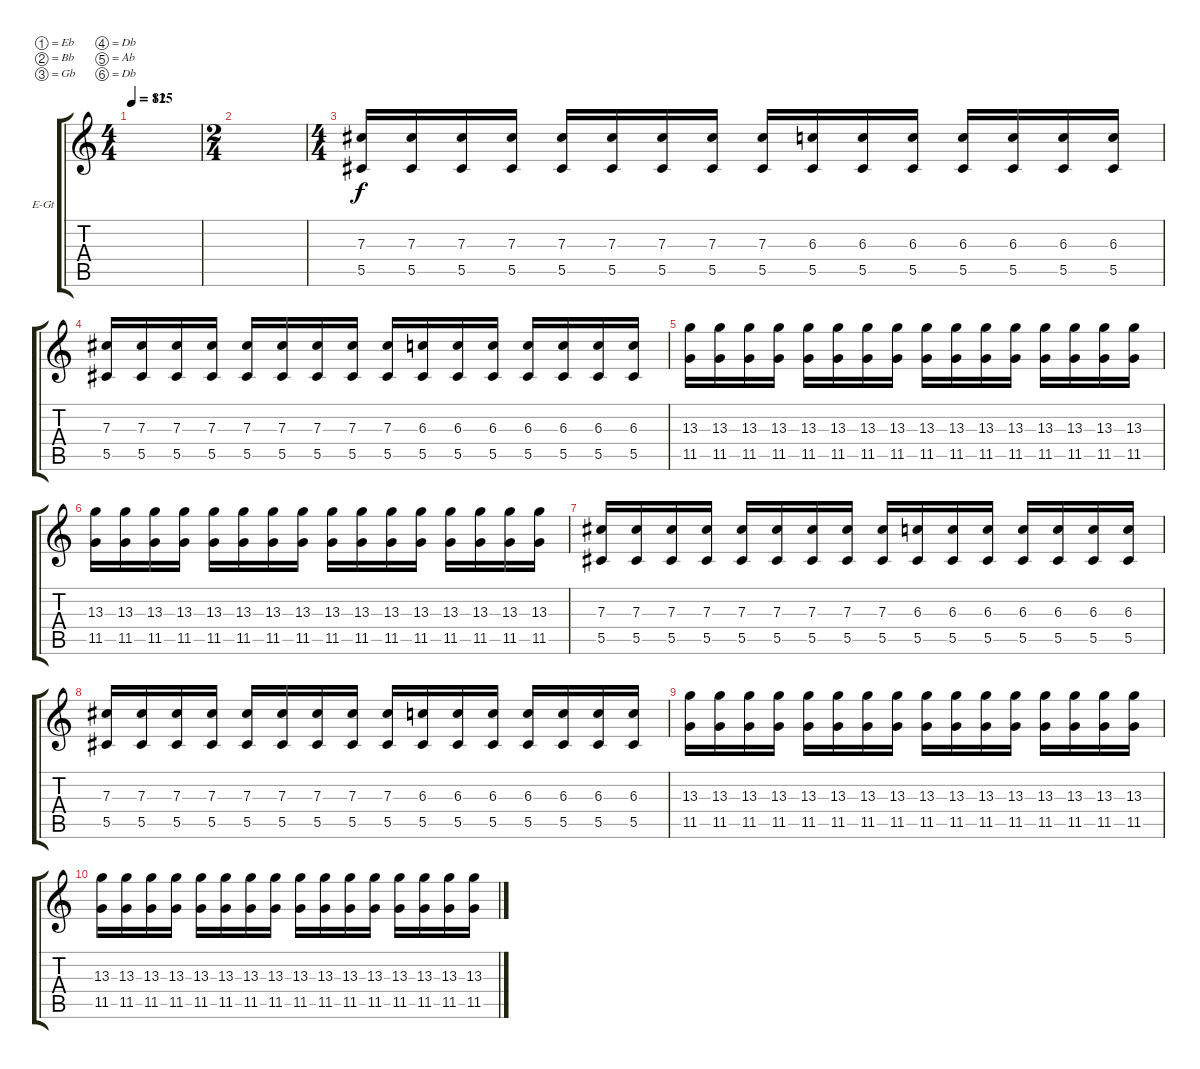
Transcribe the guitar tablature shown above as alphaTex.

\bracketExtendMode groupsimilarinstruments
\firstSystemTrackNameOrientation horizontal
\otherSystemsTrackNameOrientation horizontal
\track ("Electric Guitar" "E-Gt") {instrument distortionguitar}
\staff {score tabs}
\tuning (Eb4 Bb3 Gb3 Db3 Ab2 Db2)
\ts (4 4)
\tempo 115
\tempo (82 0.00625)
\clef g2
\ks c
|
\ts (2 4)
|
\ts (4 4)
\scale
0.333333 (5.5 7.3).16 (5.5 7.3).16 (5.5 7.3).16 (5.5 7.3).16 (5.5 7.3).16 (7.3 5.5).16 (7.3 5.5).16 (7.3 5.5).16 (7.3 5.5).16 (6.3 5.5).16 (6.3 5.5).16 (6.3 5.5).16 (6.3 5.5).16 (6.3 5.5).16 (6.3 5.5).16 (6.3 5.5).16 |
\scale
0.333333 (5.5 7.3).16 (5.5 7.3).16 (5.5 7.3).16 (5.5 7.3).16 (5.5 7.3).16 (7.3 5.5).16 (7.3 5.5).16 (7.3 5.5).16 (7.3 5.5).16 (6.3 5.5).16 (6.3 5.5).16 (6.3 5.5).16 (6.3 5.5).16 (6.3 5.5).16 (6.3 5.5).16 (6.3 5.5).16 |
(11.5 13.3).16 (13.3 11.5).16 (11.5 13.3).16 (11.5 13.3).16 (11.5 13.3).16 (11.5 13.3).16 (11.5 13.3).16 (11.5 13.3).16 (11.5 13.3).16 (11.5 13.3).16 (11.5 13.3).16 (11.5 13.3).16 (11.5 13.3).16 (11.5 13.3).16 (11.5 13.3).16 (11.5 13.3).16 |
(11.5 13.3).16 (13.3 11.5).16 (11.5 13.3).16 (11.5 13.3).16 (11.5 13.3).16 (11.5 13.3).16 (11.5 13.3).16 (11.5 13.3).16 (11.5 13.3).16 (11.5 13.3).16 (11.5 13.3).16 (11.5 13.3).16 (11.5 13.3).16 (11.5 13.3).16 (11.5 13.3).16 (11.5 13.3).16 |
(5.5 7.3).16 (5.5 7.3).16 (5.5 7.3).16 (5.5 7.3).16 (5.5 7.3).16 (7.3 5.5).16 (7.3 5.5).16 (7.3 5.5).16 (7.3 5.5).16 (6.3 5.5).16 (6.3 5.5).16 (6.3 5.5).16 (6.3 5.5).16 (6.3 5.5).16 (6.3 5.5).16 (6.3 5.5).16 |
(5.5 7.3).16 (5.5 7.3).16 (5.5 7.3).16 (5.5 7.3).16 (5.5 7.3).16 (7.3 5.5).16 (7.3 5.5).16 (7.3 5.5).16 (7.3 5.5).16 (6.3 5.5).16 (6.3 5.5).16 (6.3 5.5).16 (6.3 5.5).16 (6.3 5.5).16 (6.3 5.5).16 (6.3 5.5).16 |
(11.5 13.3).16 (13.3 11.5).16 (11.5 13.3).16 (11.5 13.3).16 (11.5 13.3).16 (11.5 13.3).16 (11.5 13.3).16 (11.5 13.3).16 (11.5 13.3).16 (11.5 13.3).16 (11.5 13.3).16 (11.5 13.3).16 (11.5 13.3).16 (11.5 13.3).16 (11.5 13.3).16 (11.5 13.3).16 |
(11.5 13.3).16 (13.3 11.5).16 (11.5 13.3).16 (11.5 13.3).16 (11.5 13.3).16 (11.5 13.3).16 (11.5 13.3).16 (11.5 13.3).16 (11.5 13.3).16 (11.5 13.3).16 (11.5 13.3).16 (11.5 13.3).16 (11.5 13.3).16 (11.5 13.3).16 (11.5 13.3).16 (11.5 13.3).16
